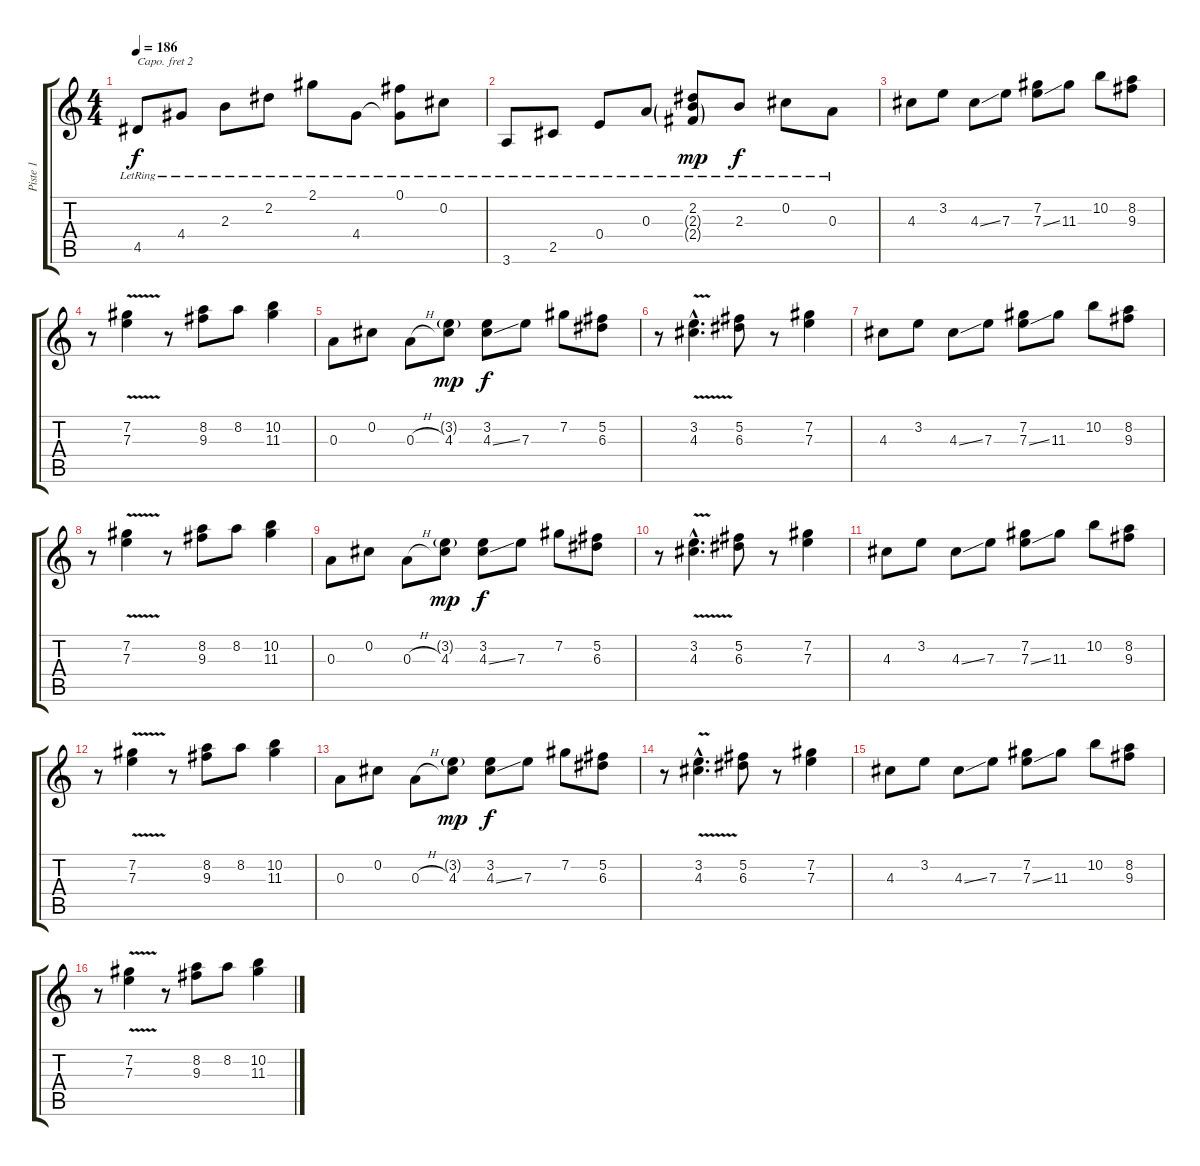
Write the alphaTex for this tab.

\track ("Piste 1" "Piste 1") {instrument electricguitarclean}
\staff {score tabs}
\capo 2
\tuning (E4 B3 G3 D3 A2 E2) {hide}
\ts (4 4)
\tempo 186
\clef g2
\ks c
4.5{lr}.8{dy f} 4.4{lr}.8 2.3{lr}.8 2.2{lr}.8 2.1{lr}.8 4.4{lr}.8 (0.1{lr} 4.4{t}).8 0.2{lr}.8 |
3.6{lr}.8 2.5{lr}.8 0.4{lr}.8 0.3{lr}.8 (2.2{lr} 2.3{g} 2.4{g}).8{dy mp} 2.3{lr}.8{dy f} 0.2{lr}.8 0.3{lr}.8 |
4.3.8 3.2.8 4.3{ss}.8 7.3.8 (7.2 7.3{ss}).8 11.3.8 10.2.8 (8.2 9.3).8 |
r.8 (7.2{v} 7.3).4 r.8 (8.2 9.3).8 8.2.8 (10.2 11.3).4 |
0.3.8 0.2.8 0.3{h}.8 (3.2{g} 4.3).8{dy mp} (3.2 4.3{ss}).8{dy f} 7.3.8 7.2.8 (5.2 6.3).8 |
r.8 (3.2{v hac} 4.3{hac}).4{d} (5.2 6.3).8 r.8 (7.2 7.3).4 |
4.3.8 3.2.8 4.3{ss}.8 7.3.8 (7.2 7.3{ss}).8 11.3.8 10.2.8 (8.2 9.3).8 |
r.8 (7.2{v} 7.3).4 r.8 (8.2 9.3).8 8.2.8 (10.2 11.3).4 |
0.3.8 0.2.8 0.3{h}.8 (3.2{g} 4.3).8{dy mp} (3.2 4.3{ss}).8{dy f} 7.3.8 7.2.8 (5.2 6.3).8 |
r.8 (3.2{v hac} 4.3{hac}).4{d} (5.2 6.3).8 r.8 (7.2 7.3).4 |
4.3.8 3.2.8 4.3{ss}.8 7.3.8 (7.2 7.3{ss}).8 11.3.8 10.2.8 (8.2 9.3).8 |
r.8 (7.2{v} 7.3).4 r.8 (8.2 9.3).8 8.2.8 (10.2 11.3).4 |
0.3.8 0.2.8 0.3{h}.8 (3.2{g} 4.3).8{dy mp} (3.2 4.3{ss}).8{dy f} 7.3.8 7.2.8 (5.2 6.3).8 |
r.8 (3.2{v hac} 4.3{hac}).4{d} (5.2 6.3).8 r.8 (7.2 7.3).4 |
4.3.8 3.2.8 4.3{ss}.8 7.3.8 (7.2 7.3{ss}).8 11.3.8 10.2.8 (8.2 9.3).8 |
r.8 (7.2{v} 7.3).4 r.8 (8.2 9.3).8 8.2.8 (10.2 11.3).4
